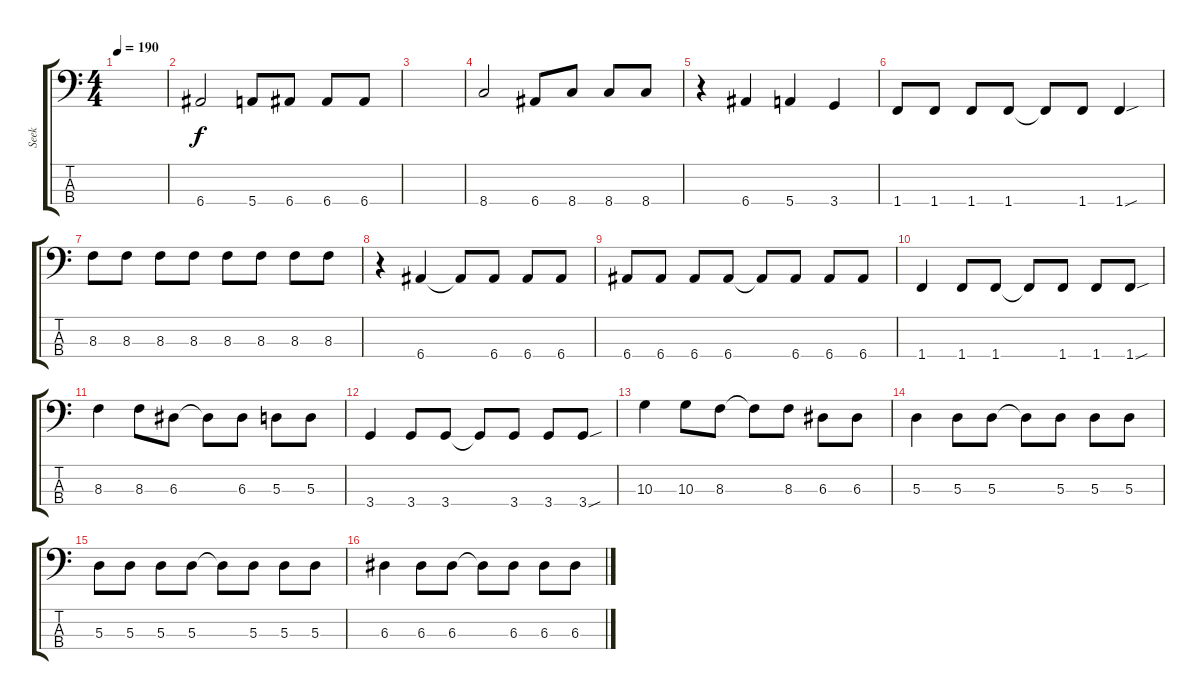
\track ("Seek" "Seek") {instrument electricbasspick}
\staff {score tabs}
\tuning (G2 D2 A1 E1) {hide}
\ts (4 4)
\tempo 190
\clef f4
\ks c
|
6.4.2 5.4.8 6.4.8 6.4.8 6.4.8 |
|
8.4.2 6.4.8 8.4.8 8.4.8 8.4.8 |
r.4 6.4.4 5.4.4 3.4.4 |
1.4.8 1.4.8 1.4.8 1.4.8 1.4{t}.8 1.4.8 1.4{sou}.4 |
8.3.8 8.3.8 8.3.8 8.3.8 8.3.8 8.3.8 8.3.8 8.3.8 |
r.4 6.4.4 6.4{t}.8 6.4.8 6.4.8 6.4.8 |
6.4.8 6.4.8 6.4.8 6.4.8 6.4{t}.8 6.4.8 6.4.8 6.4.8 |
1.4.4 1.4.8 1.4.8 1.4{t}.8 1.4.8 1.4.8 1.4{sou}.8 |
8.3.4 8.3.8 6.3.8 6.3{t}.8 6.3.8 5.3.8 5.3.8 |
3.4.4 3.4.8 3.4.8 3.4{t}.8 3.4.8 3.4.8 3.4{sou}.8 |
10.3.4 10.3.8 8.3.8 8.3{t}.8 8.3.8 6.3.8 6.3.8 |
5.3.4 5.3.8 5.3.8 5.3{t}.8 5.3.8 5.3.8 5.3.8 |
5.3.8 5.3.8 5.3.8 5.3.8 5.3{t}.8 5.3.8 5.3.8 5.3.8 |
6.3.4 6.3.8 6.3.8 6.3{t}.8 6.3.8 6.3.8 6.3.8
